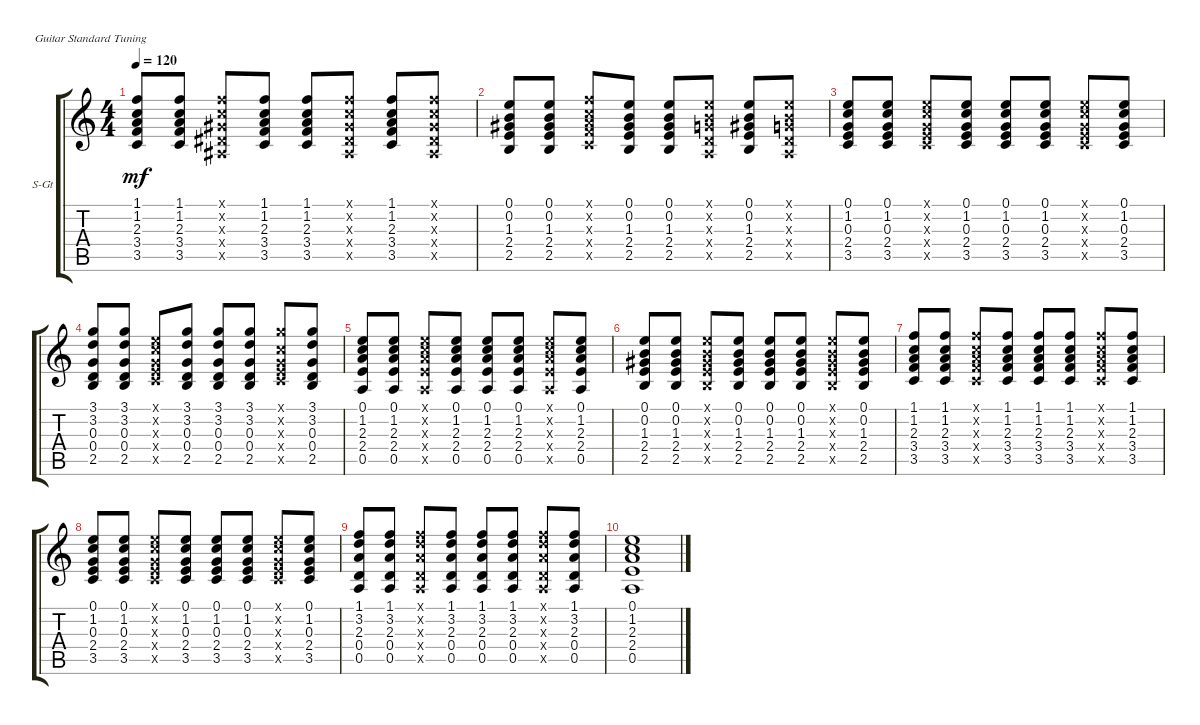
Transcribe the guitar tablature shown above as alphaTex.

\defaultSystemsLayout 4
\bracketExtendMode groupsimilarinstruments
\firstSystemTrackNameOrientation horizontal
\otherSystemsTrackNameOrientation horizontal
\track ("В. Бутусов (Ритм)" "S-Gt") {instrument acousticguitarsteel}
\staff {score tabs}
\tuning (E4 B3 G3 D3 A2 E2)
\ts (4 4)
\tempo 120
\clef g2
\ks c
(3.5 3.4 2.3 1.2 1.1).8{dy mf} (3.5 3.4 2.3 1.2 1.1).8 (1.5{x} 1.3{x} 1.4{x} 1.2{x} 1.1{x}).8 (3.5 3.4 2.3 1.2 1.1).8 (3.5 3.4 2.3 1.2 1.1).8 (1.5{x} 1.3{x} 1.4{x} 1.2{x} 1.1{x}).8 (3.5 3.4 2.3 1.2 1.1).8 (1.5{x} 1.3{x} 1.4{x} 1.2{x} 1.1{x}).8 |
(2.5 2.4 1.3 0.2 0.1).8 (2.5 2.4 1.3 0.2 0.1).8 (3.5{x} 3.4{x} 2.3{x} 1.2{x} 1.1{x}).8 (2.5 2.4 1.3 0.2 0.1).8 (2.5 2.4 1.3 0.2 0.1).8 (0.5{x} 0.3{x} 0.4{x} 0.2{x} 0.1{x}).8 (2.5 2.4 1.3 0.2 0.1).8 (0.5{x} 0.3{x} 0.4{x} 0.2{x} 0.1{x}).8 |
(0.1 1.2 0.3 2.4 3.5).8 (0.1 1.2 0.3 2.4 3.5).8 (0.1{x} 1.2{x} 0.3{x} 2.4{x} 3.5{x}).8 (0.1 1.2 0.3 2.4 3.5).8 (0.1 1.2 0.3 2.4 3.5).8 (0.1 1.2 0.3 2.4 3.5).8 (0.1{x} 1.2{x} 0.3{x} 2.4{x} 3.5{x}).8 (0.1 1.2 0.3 2.4 3.5).8 |
(3.1 3.2 0.3 0.4 2.5).8 (3.1 3.2 0.3 0.4 2.5).8 (0.1{x} 1.2{x} 0.3{x} 2.4{x} 3.5{x}).8 (3.1 3.2 0.3 0.4 2.5).8 (3.1 3.2 0.3 0.4 2.5).8 (3.1 3.2 0.3 0.4 2.5).8 (3.1{x} 1.2{x} 0.3{x} 2.4{x} 3.5{x}).8 (3.1 3.2 0.3 0.4 2.5).8 |
(0.5 2.4 2.3 1.2 0.1).8 (0.5 2.4 2.3 1.2 0.1).8 (0.5{x} 2.4{x} 2.3{x} 1.2{x} 0.1{x}).8 (0.5 2.4 2.3 1.2 0.1).8 (0.5 2.4 2.3 1.2 0.1).8 (0.5 2.4 2.3 1.2 0.1).8 (0.5{x} 2.4{x} 2.3{x} 1.2{x} 0.1{x}).8 (0.5 2.4 2.3 1.2 0.1).8 |
(2.5 2.4 1.3 0.2 0.1).8 (2.5 2.4 1.3 0.2 0.1).8 (2.5{x} 2.4{x} 1.3{x} 0.2{x} 0.1{x}).8 (2.5 2.4 1.3 0.2 0.1).8 (2.5 2.4 1.3 0.2 0.1).8 (2.5 2.4 1.3 0.2 0.1).8 (2.5{x} 2.4{x} 1.3{x} 0.2{x} 0.1{x}).8 (2.5 2.4 1.3 0.2 0.1).8 |
(3.5 3.4 2.3 1.2 1.1).8 (3.5 3.4 2.3 1.2 1.1).8 (3.5{x} 3.4{x} 2.3{x} 1.2{x} 1.1{x}).8 (3.5 3.4 2.3 1.2 1.1).8 (3.5 3.4 2.3 1.2 1.1).8 (3.5 3.4 2.3 1.2 1.1).8 (3.5{x} 3.4{x} 2.3{x} 1.2{x} 1.1{x}).8 (3.5 3.4 2.3 1.2 1.1).8 |
(0.1 1.2 0.3 2.4 3.5).8 (0.1 1.2 0.3 2.4 3.5).8 (0.1{x} 1.2{x} 0.3{x} 2.4{x} 3.5{x}).8 (0.1 1.2 0.3 2.4 3.5).8 (0.1 1.2 0.3 2.4 3.5).8 (0.1 1.2 0.3 2.4 3.5).8 (0.1{x} 1.2{x} 0.3{x} 2.4{x} 3.5{x}).8 (0.1 1.2 0.3 2.4 3.5).8 |
(0.5 0.4 2.3 3.2 1.1).8 (0.5 0.4 2.3 3.2 1.1).8 (0.5{x} 0.4{x} 2.3{x} 3.2{x} 1.1{x}).8 (0.5 0.4 2.3 3.2 1.1).8 (0.5 0.4 2.3 3.2 1.1).8 (0.5 0.4 2.3 3.2 1.1).8 (0.5{x} 0.4{x} 2.3{x} 3.2{x} 1.1{x}).8 (0.5 0.4 2.3 3.2 1.1).8 |
(0.5 2.4 2.3 1.2 0.1).1
